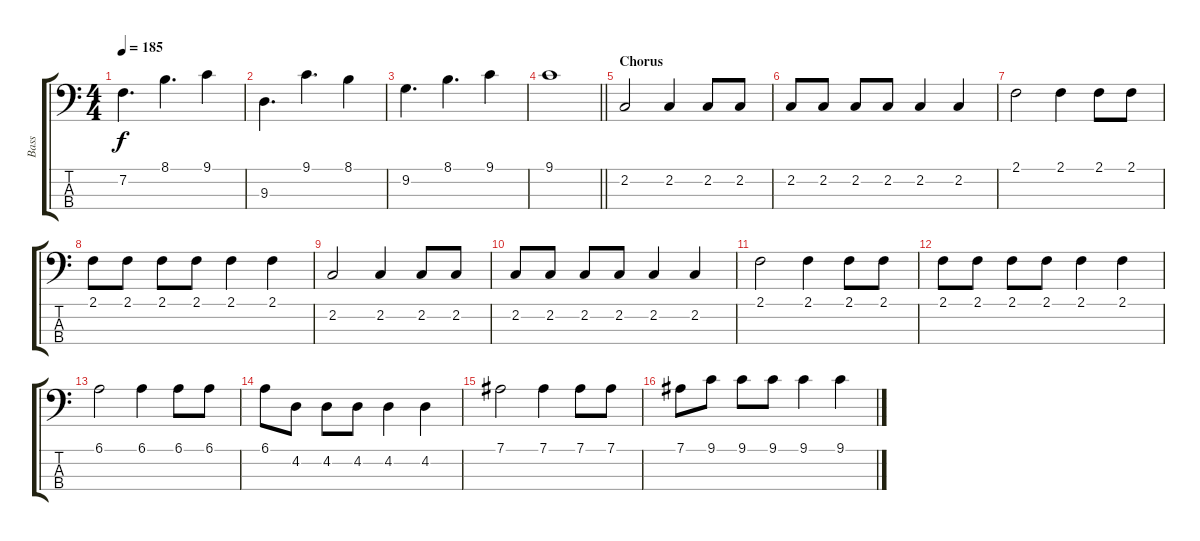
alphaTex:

\track ("Bass" "Bass") {instrument electricbasspick}
\staff {score tabs}
\tuning (Eb2 Bb1 F1 C1) {hide}
\ts (4 4)
\tempo 185
\clef f4
\ks c
7.2.4{d dy f} 8.1.4{d} 9.1.4 |
9.3.4{d} 9.1.4{d} 8.1.4 |
9.2.4{d} 8.1.4{d} 9.1.4 |
\barLineRight lightlight
9.1.1 |
\section ("" "Chorus")
2.2.2{instrument electricbasspick} 2.2.4 2.2.8 2.2.8 |
2.2.8 2.2.8 2.2.8 2.2.8 2.2.4 2.2.4 |
2.1.2 2.1.4 2.1.8 2.1.8 |
2.1.8 2.1.8 2.1.8 2.1.8 2.1.4 2.1.4 |
2.2.2 2.2.4 2.2.8 2.2.8 |
2.2.8 2.2.8 2.2.8 2.2.8 2.2.4 2.2.4 |
2.1.2 2.1.4 2.1.8 2.1.8 |
2.1.8 2.1.8 2.1.8 2.1.8 2.1.4 2.1.4 |
6.1.2 6.1.4 6.1.8 6.1.8 |
6.1.8 4.2.8 4.2.8 4.2.8 4.2.4 4.2.4 |
7.1.2 7.1.4 7.1.8 7.1.8 |
7.1.8 9.1.8 9.1.8 9.1.8 9.1.4 9.1.4
